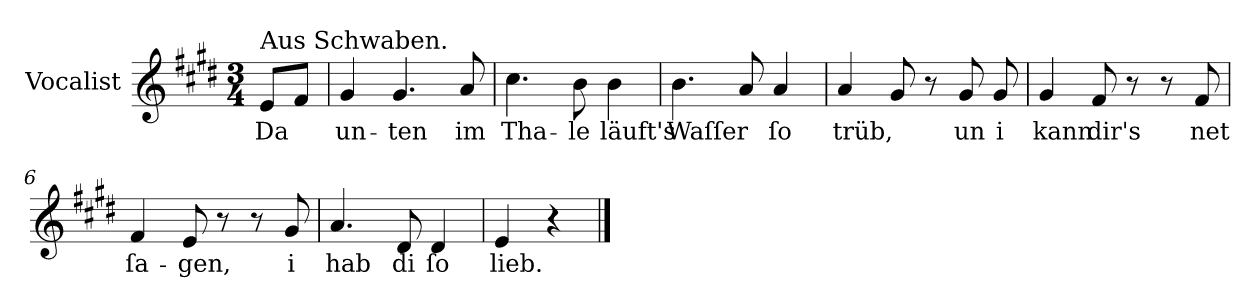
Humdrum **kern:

**kern	**text
*part1	*part1
*staff1	*staff1
*I"Vocalist	*
*k[f#c#g#d#]	*
*E:	*
*M3/4	*
=	=
!LO:TX:a:t=Aus Schwaben.	!
8eL	Da
8f#J	.
=1	=1
4g#	un-
4.g#	-ten
8a	im
=2	=2
4.cc#	Tha-
8b	-le
4b	läuft's
=3	=3
4.b	Waſſer
8a	.
4a	ſo
=4	=4
4a	trüb,
8g#	.
8r	.
8g#	un
8g#	i
=5	=5
4g#	kann
8f#	dir's
8r	.
8r	.
8f#	net
=6	=6
4f#	ſa-
8e	-gen,
8r	.
8r	.
8g#	i
=7	=7
4.a	hab
8d#	di
4d#	ſo
=8	=8
4e	lieb.
4r	.
==	==
*-	*-
